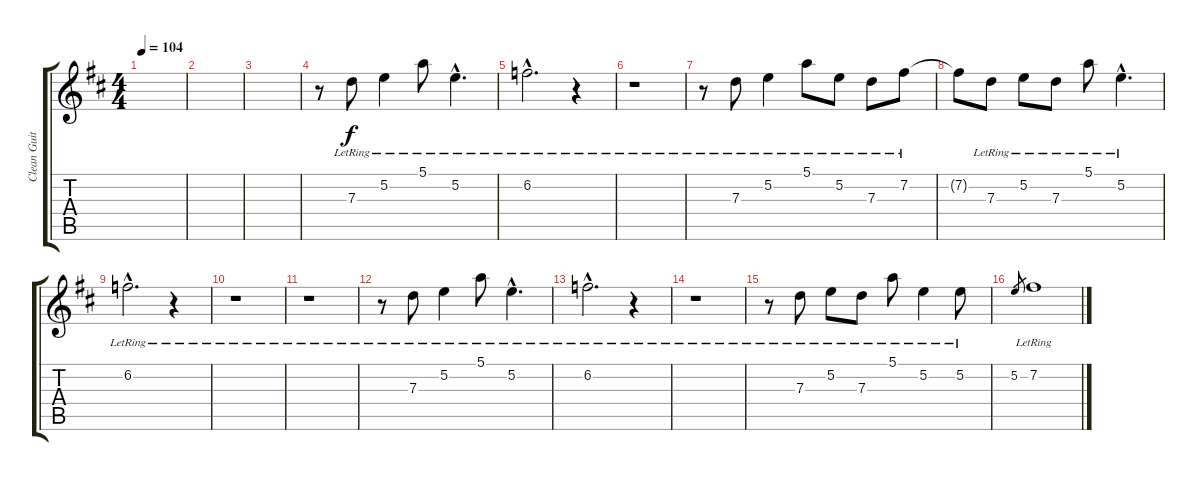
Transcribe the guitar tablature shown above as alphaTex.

\track ("Clean Guitar 1 [Slash]" "Clean Guit") {instrument electricguitarjazz}
\staff {score tabs}
\tuning (E4 B3 G3 D3 A2 E2) {hide}
\ts (4 4)
\tempo 104
\clef g2
\ks d
|
|
|
r.8 7.3{lr}.8 5.2{lr}.4 5.1{lr}.8 5.2{hac lr}.4{d} |
6.2{hac lr}.2{d} r.4 |
r.1 |
r.8 7.3{lr}.8 5.2{lr}.4 5.1{lr}.8 5.2{lr}.8 7.3{lr}.8 7.2{lr}.8 |
7.2{t}.8 7.3{lr}.8 5.2{lr}.8 7.3{lr}.8 5.1{lr}.8 5.2{hac lr}.4{d} |
6.2{hac lr}.2{d} r.4 |
r.1 |
r.1 |
r.8 7.3{lr}.8 5.2{lr}.4 5.1{lr}.8 5.2{hac lr}.4{d} |
6.2{hac lr}.2{d} r.4 |
r.1 |
r.8 7.3{lr}.8 5.2{lr}.8 7.3{lr}.8 5.1{lr}.8 5.2{lr}.4 5.2{lr}.8 |
5.2.8{gr} 7.2{lr}.1
